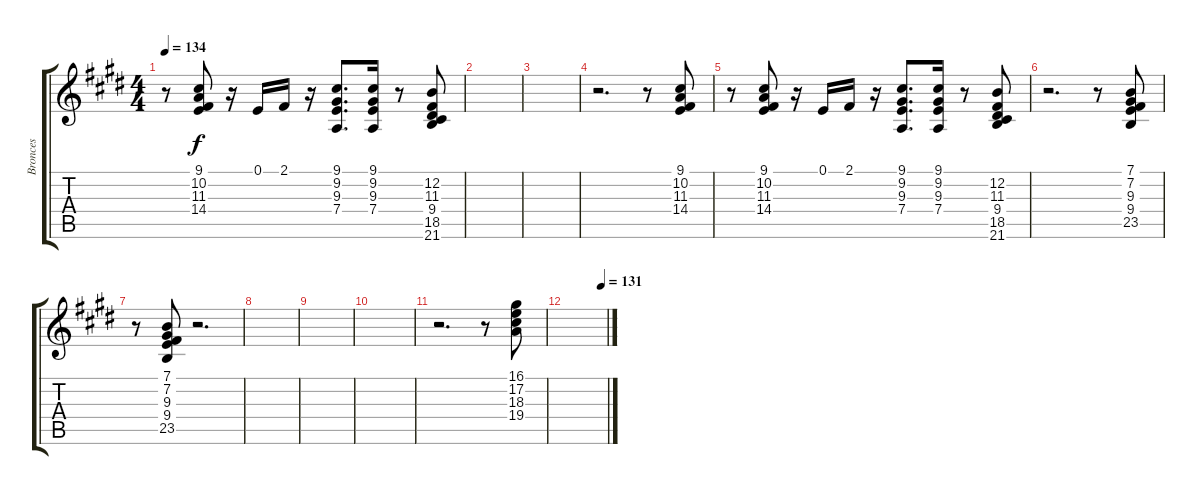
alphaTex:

\track ("Bronces" "Bronces") {instrument brasssection}
\staff {score tabs}
\tuning (E4 B3 G3 D3 A2 E2) {hide}
\ts (4 4)
\tempo 134
\clef g2
\ks e
r.8{dy f} (9.1 10.2 11.3 14.4).8 r.16 0.1.16 2.1.16 r.16 (9.1 9.2 9.3 7.4).8{d} (9.1 9.2 9.3 7.4).16 r.8 (12.2 11.3 9.4 18.5 21.6).8 |
|
|
r.2{d} r.8 (9.1 10.2 11.3 14.4).8 |
r.8 (9.1 10.2 11.3 14.4).8 r.16 0.1.16 2.1.16 r.16 (9.1 9.2 9.3 7.4).8{d} (9.1 9.2 9.3 7.4).16 r.8 (12.2 11.3 9.4 18.5 21.6).8 |
r.2{d} r.8 (7.1 7.2 9.3 9.4 23.5).8 |
r.8 (7.1 7.2 9.3 9.4 23.5).8 r.2{d} |
|
|
|
r.2{d} r.8 (16.1 17.2 18.3 19.4).8 |
\tempo (131 0.875)
